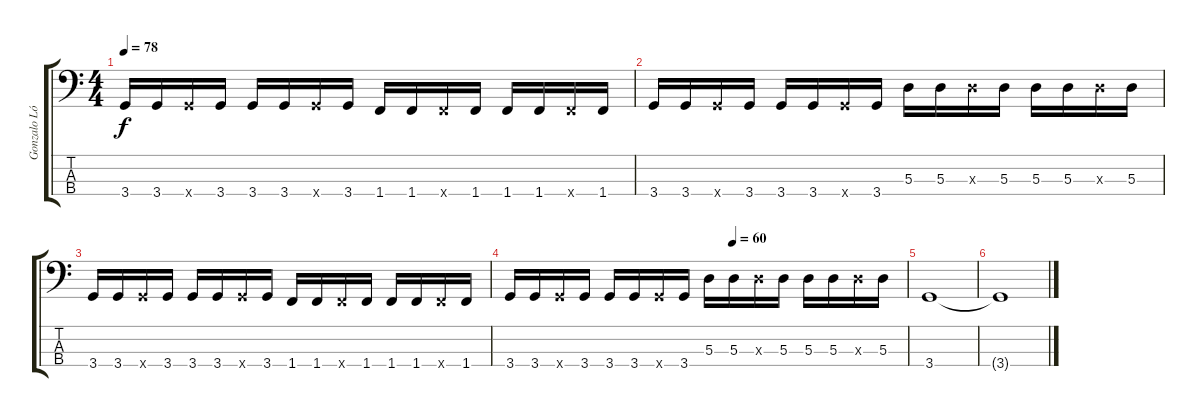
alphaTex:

\track ("Gonzalo López" "Gonzalo Ló") {instrument electricbasspick}
\staff {score tabs}
\tuning (G2 D2 A1 E1) {hide}
\ts (4 4)
\tempo 78
\clef f4
\ks c
3.4.16{dy f balance 5} 3.4.16 3.4{x}.16 3.4.16 3.4.16 3.4.16 3.4{x}.16 3.4.16 1.4.16 1.4.16 1.4{x}.16 1.4.16 1.4.16 1.4.16 1.4{x}.16 1.4.16 |
3.4.16{balance 11} 3.4.16 3.4{x}.16 3.4.16 3.4.16 3.4.16 3.4{x}.16 3.4.16 5.3.16 5.3.16 5.3{x}.16 5.3.16 5.3.16 5.3.16 5.3{x}.16 5.3.16 |
3.4.16{balance 5} 3.4.16 3.4{x}.16 3.4.16 3.4.16 3.4.16 3.4{x}.16 3.4.16 1.4.16 1.4.16 1.4{x}.16 1.4.16 1.4.16 1.4.16 1.4{x}.16 1.4.16 |
\tempo (60 0.5625)
3.4.16{balance 11} 3.4.16 3.4{x}.16 3.4.16 3.4.16 3.4.16 3.4{x}.16 3.4.16 5.3.16 5.3.16 5.3{x}.16 5.3.16 5.3.16 5.3.16 5.3{x}.16 5.3.16 |
3.4.1 |
3.4{t}.1
